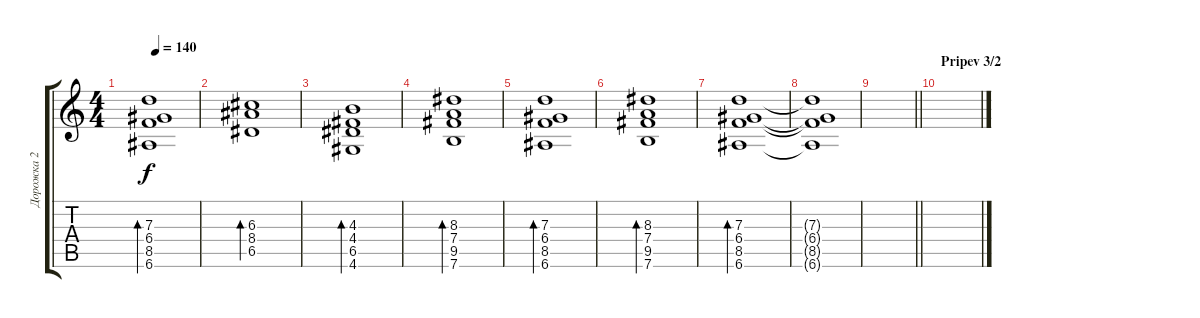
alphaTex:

\track ("Дорожка 2" "Дорожка 2") {instrument acousticguitarsteel}
\staff {score tabs}
\tuning (E4 B3 G3 D3 A2 E2) {hide}
\ts (4 4)
\tempo 140
\clef g2
\ks c
(7.3 6.4 8.5 6.6).1{bd 60 dy f} |
(6.3 8.4 6.5).1{bd 60} |
(4.3 4.4 6.5 4.6).1{bd 60} |
(8.3 7.4 9.5 7.6).1{bd 60} |
(7.3 6.4 8.5 6.6).1{bd 60} |
(8.3 7.4 9.5 7.6).1{bd 60} |
(7.3 6.4 8.5 6.6).1{bd 60} |
(7.3{t} 6.4{t} 8.5{t} 6.6{t}).1 |
\barLineRight lightlight
|
\section ("" "Pripev 3/2")
